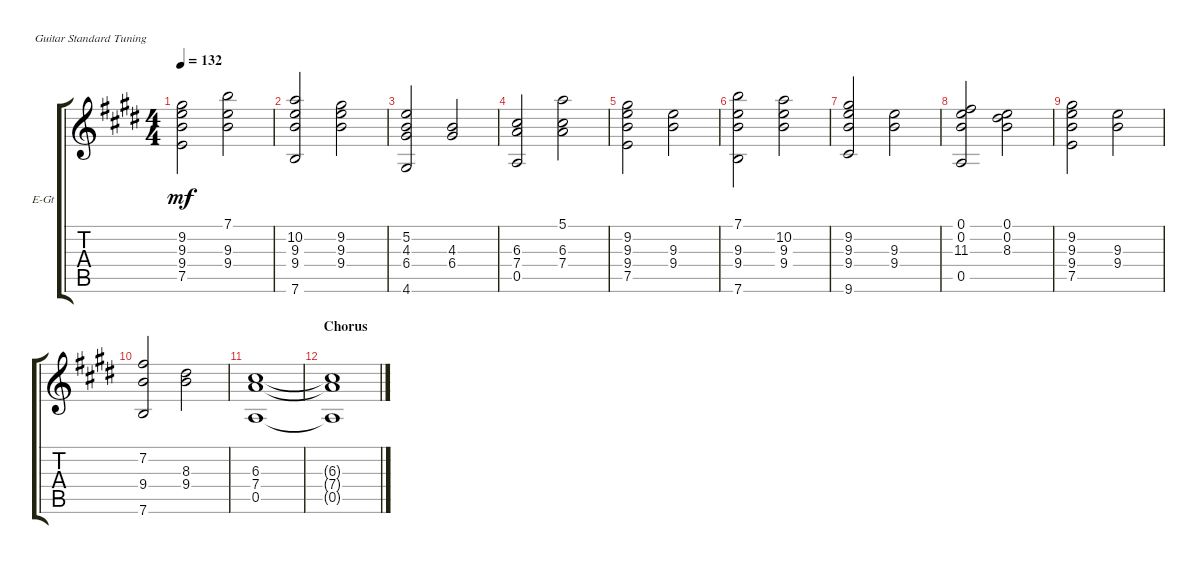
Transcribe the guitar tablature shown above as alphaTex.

\defaultSystemsLayout 4
\bracketExtendMode groupsimilarinstruments
\firstSystemTrackNameOrientation horizontal
\otherSystemsTrackNameOrientation horizontal
\track ("Clean guitar" "E-Gt") {instrument electricguitarclean}
\staff {score tabs}
\tuning (E4 B3 G3 D3 A2 E2)
\ts (4 4)
\tempo 132
\clef g2
\ks c#minor
(7.5 9.4 9.3 9.2).2{dy mf} (7.1 9.3 9.4).2 |
(10.2 9.3 9.4 7.6).2 (9.2 9.3 9.4).2 |
(5.2 4.3 6.4 4.6).2 (4.3 6.4).2 |
(6.3 7.4 0.5).2 (5.1 6.3 7.4).2 |
(9.2 9.3 9.4 7.5).2 (9.3 9.4).2 |
(7.1 9.3 9.4 7.6).2 (10.2 9.3 9.4).2 |
(9.2 9.3 9.4 9.6).2 (9.3 9.4).2 |
(0.1 0.2 11.3 0.5).2 (0.1 0.2 8.3).2 |
(9.3 9.4 9.2 7.5).2 (9.3 9.4).2 |
(7.2 9.4 7.6).2 (8.3 9.4).2 |
(6.3 7.4 0.5).1 |
\section ("" "Chorus")
(6.3{t} 7.4{t} 0.5{t}).1
